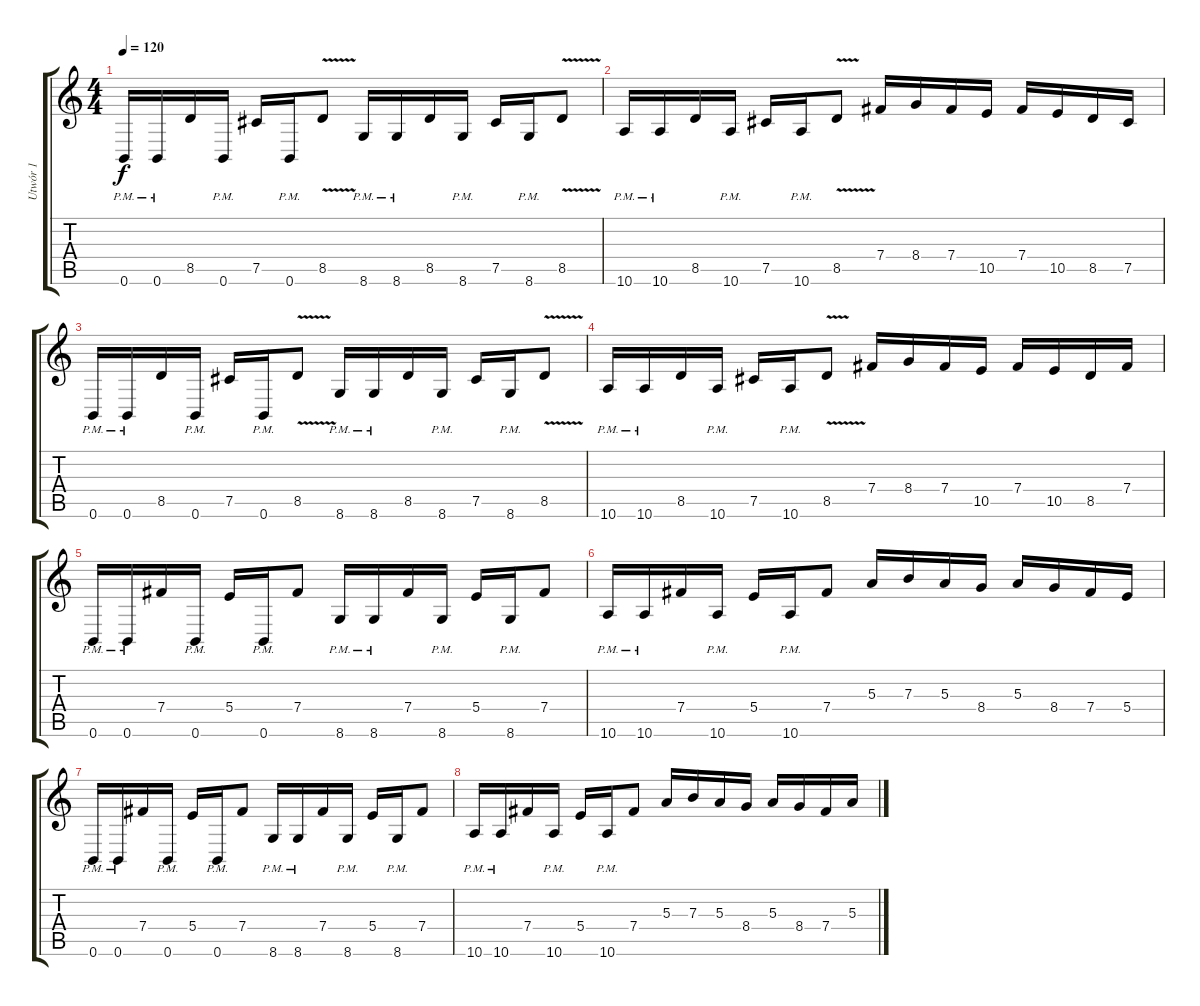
\track ("Utwór 1" "Utwór 1") {instrument distortionguitar}
\staff {score tabs}
\tuning (Db4 Ab3 E3 B2 Gb2 B1) {hide}
\ts (4 4)
\tempo 120
\clef g2
\ks c
0.6{pm}.16{dy f} 0.6{pm}.16 8.5.16 0.6{pm}.16 7.5.16 0.6{pm}.16 8.5{v}.8 8.6{pm}.16 8.6{pm}.16 8.5.16 8.6{pm}.16 7.5.16 8.6{pm}.16 8.5{v}.8 |
10.6{pm}.16 10.6{pm}.16 8.5.16 10.6{pm}.16 7.5.16 10.6{pm}.16 8.5{v}.8 7.4.16 8.4.16 7.4.16 10.5.16 7.4.16 10.5.16 8.5.16 7.5.16 |
0.6{pm}.16 0.6{pm}.16 8.5.16 0.6{pm}.16 7.5.16 0.6{pm}.16 8.5{v}.8 8.6{pm}.16 8.6{pm}.16 8.5.16 8.6{pm}.16 7.5.16 8.6{pm}.16 8.5{v}.8 |
10.6{pm}.16 10.6{pm}.16 8.5.16 10.6{pm}.16 7.5.16 10.6{pm}.16 8.5{v}.8 7.4.16 8.4.16 7.4.16 10.5.16 7.4.16 10.5.16 8.5.16 7.4.16 |
0.6{pm}.16 0.6{pm}.16 7.4.16 0.6{pm}.16 5.4.16 0.6{pm}.16 7.4.8 8.6{pm}.16 8.6{pm}.16 7.4.16 8.6{pm}.16 5.4.16 8.6{pm}.16 7.4.8 |
10.6{pm}.16 10.6{pm}.16 7.4.16 10.6{pm}.16 5.4.16 10.6{pm}.16 7.4.8 5.3.16 7.3.16 5.3.16 8.4.16 5.3.16 8.4.16 7.4.16 5.4.16 |
0.6{pm}.16 0.6{pm}.16 7.4.16 0.6{pm}.16 5.4.16 0.6{pm}.16 7.4.8 8.6{pm}.16 8.6{pm}.16 7.4.16 8.6{pm}.16 5.4.16 8.6{pm}.16 7.4.8 |
10.6{pm}.16 10.6{pm}.16 7.4.16 10.6{pm}.16 5.4.16 10.6{pm}.16 7.4.8 5.3.16 7.3.16 5.3.16 8.4.16 5.3.16 8.4.16 7.4.16 5.3.16
